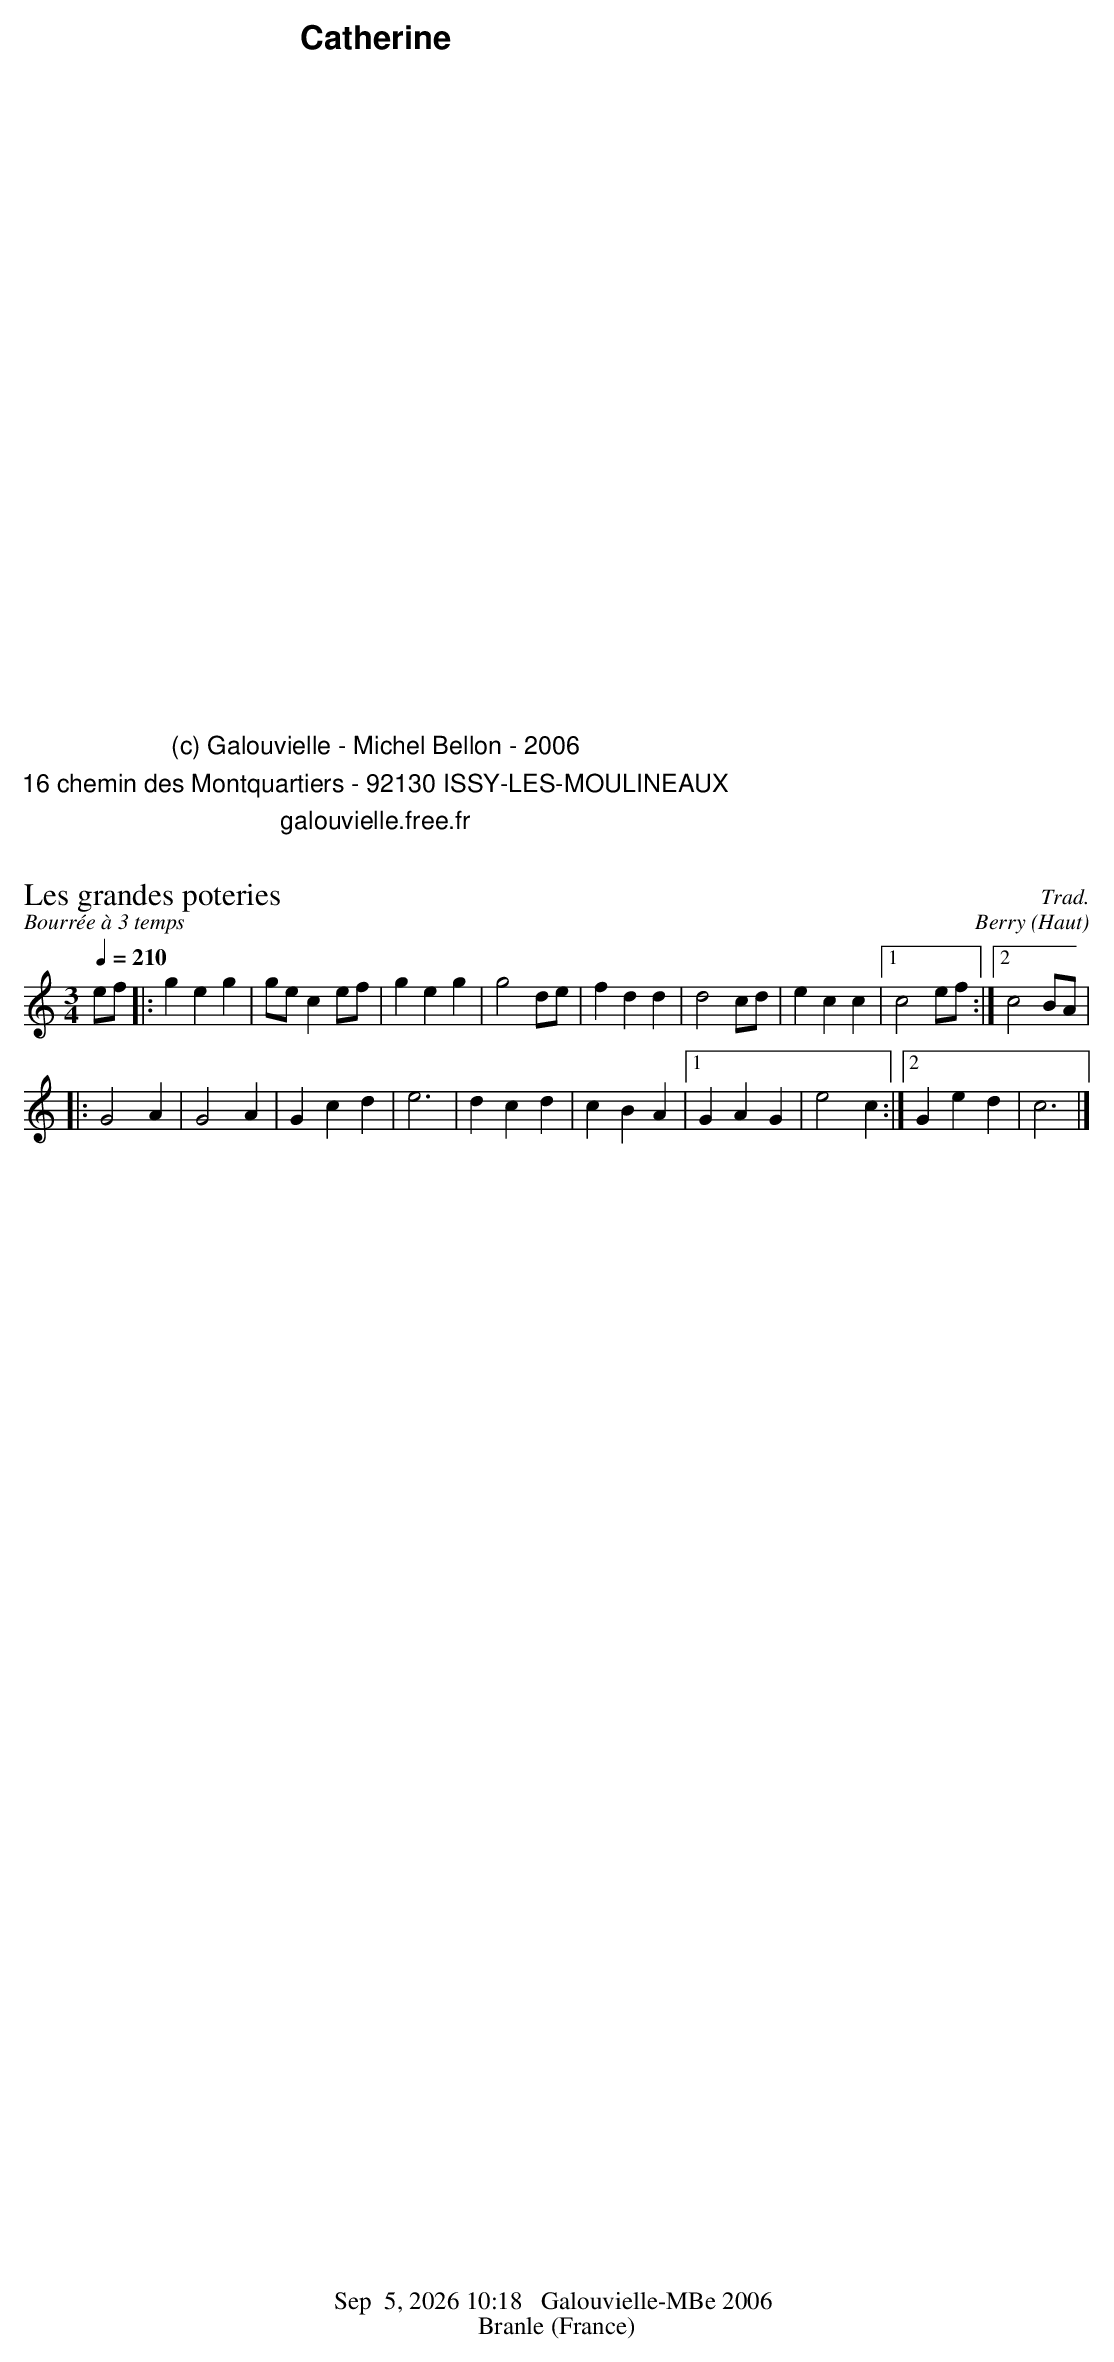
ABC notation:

X:1
T:Les grandes poteries
C:Trad.
O:France
M:3/4
L:1/4
Q:1/4=210
K:C
e/2f/2|:geg|g/2e/2 c e/2f/2|geg|g2 d/2e/2| fdd|d2 c/2d/2|ecc|1 c2e/2f/2:|2 c2 B/2A/2|
|:G2A|G2A|Gcd|e3|dcd|cBA |1 GAG | e2c :|2 Ged | c3 |]
